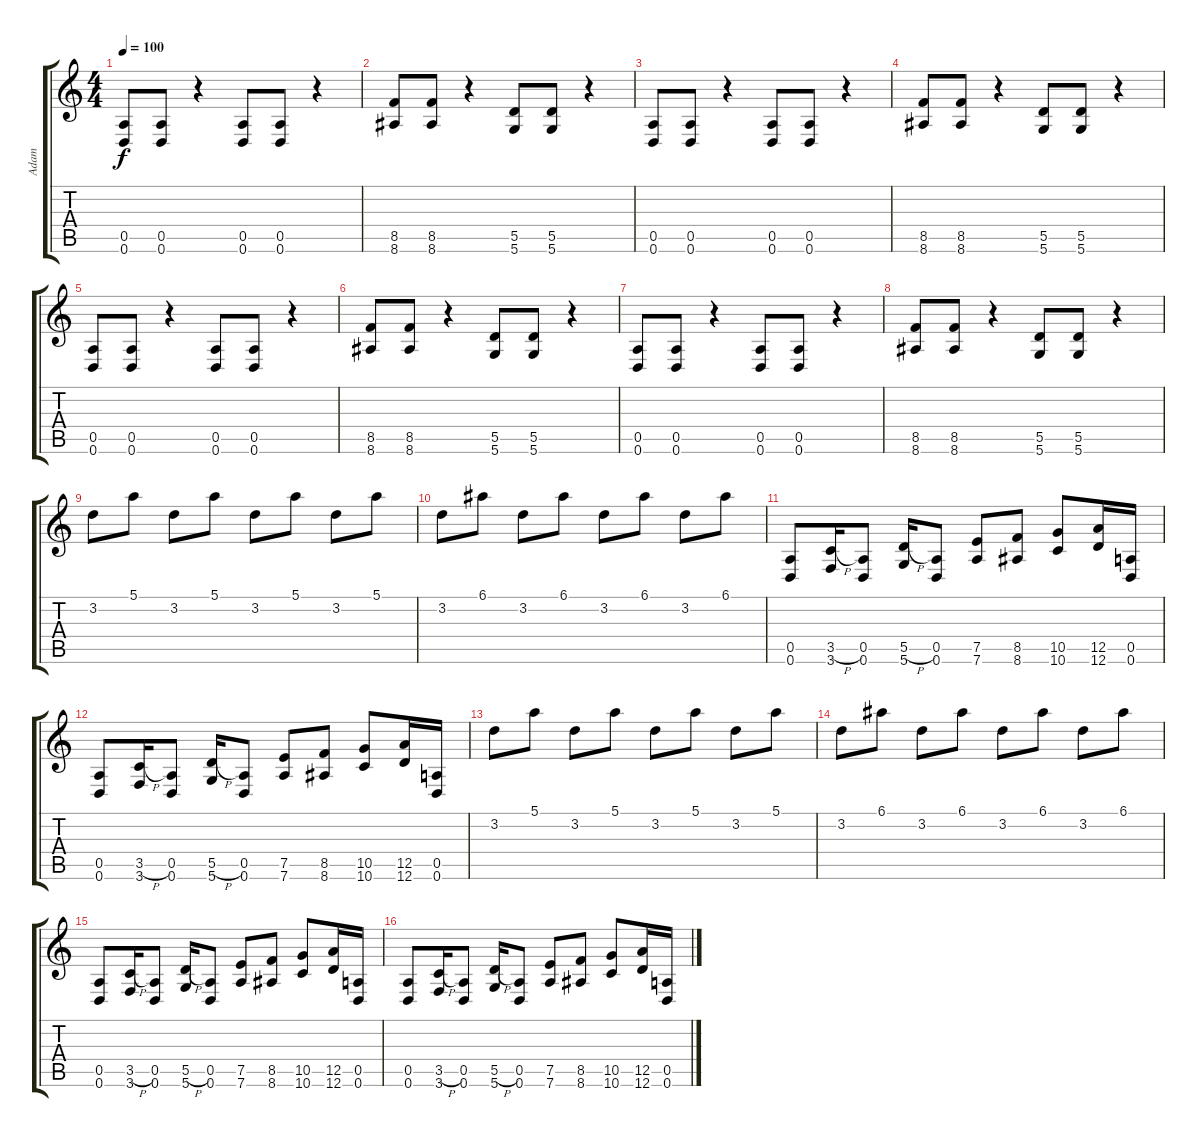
\track ("Adam" "Adam") {instrument distortionguitar}
\staff {score tabs}
\tuning (E4 B3 G3 D3 A2 D2) {hide}
\ts (4 4)
\tempo 100
\clef g2
\ks c
(0.5 0.6).8{dy f instrument distortionguitar} (0.5 0.6).8 r.4 (0.5 0.6).8 (0.5 0.6).8 r.4 |
(8.5 8.6).8 (8.5 8.6).8 r.4 (5.5 5.6).8 (5.5 5.6).8 r.4 |
(0.5 0.6).8 (0.5 0.6).8 r.4 (0.5 0.6).8 (0.5 0.6).8 r.4 |
(8.5 8.6).8 (8.5 8.6).8 r.4 (5.5 5.6).8 (5.5 5.6).8 r.4 |
(0.5 0.6).8 (0.5 0.6).8 r.4 (0.5 0.6).8 (0.5 0.6).8 r.4 |
(8.5 8.6).8 (8.5 8.6).8 r.4 (5.5 5.6).8 (5.5 5.6).8 r.4 |
(0.5 0.6).8 (0.5 0.6).8 r.4 (0.5 0.6).8 (0.5 0.6).8 r.4 |
(8.5 8.6).8 (8.5 8.6).8 r.4 (5.5 5.6).8 (5.5 5.6).8 r.4 |
3.2.8 5.1.8 3.2.8 5.1.8 3.2.8 5.1.8 3.2.8 5.1.8 |
3.2.8 6.1.8 3.2.8 6.1.8 3.2.8 6.1.8 3.2.8 6.1.8 |
(0.5 0.6).8 (3.5{h} 3.6).16 (0.5 0.6).8 (5.5{h} 5.6).16 (0.5 0.6).8 (7.5 7.6).8 (8.5 8.6).8 (10.5 10.6).8 (12.5 12.6).16 (0.5 0.6).16 |
(0.5 0.6).8 (3.5{h} 3.6).16 (0.5 0.6).8 (5.5{h} 5.6).16 (0.5 0.6).8 (7.5 7.6).8 (8.5 8.6).8 (10.5 10.6).8 (12.5 12.6).16 (0.5 0.6).16 |
3.2.8 5.1.8 3.2.8 5.1.8 3.2.8 5.1.8 3.2.8 5.1.8 |
3.2.8 6.1.8 3.2.8 6.1.8 3.2.8 6.1.8 3.2.8 6.1.8 |
(0.5 0.6).8 (3.5{h} 3.6).16 (0.5 0.6).8 (5.5{h} 5.6).16 (0.5 0.6).8 (7.5 7.6).8 (8.5 8.6).8 (10.5 10.6).8 (12.5 12.6).16 (0.5 0.6).16 |
(0.5 0.6).8 (3.5{h} 3.6).16 (0.5 0.6).8 (5.5{h} 5.6).16 (0.5 0.6).8 (7.5 7.6).8 (8.5 8.6).8 (10.5 10.6).8 (12.5 12.6).16 (0.5 0.6).16
